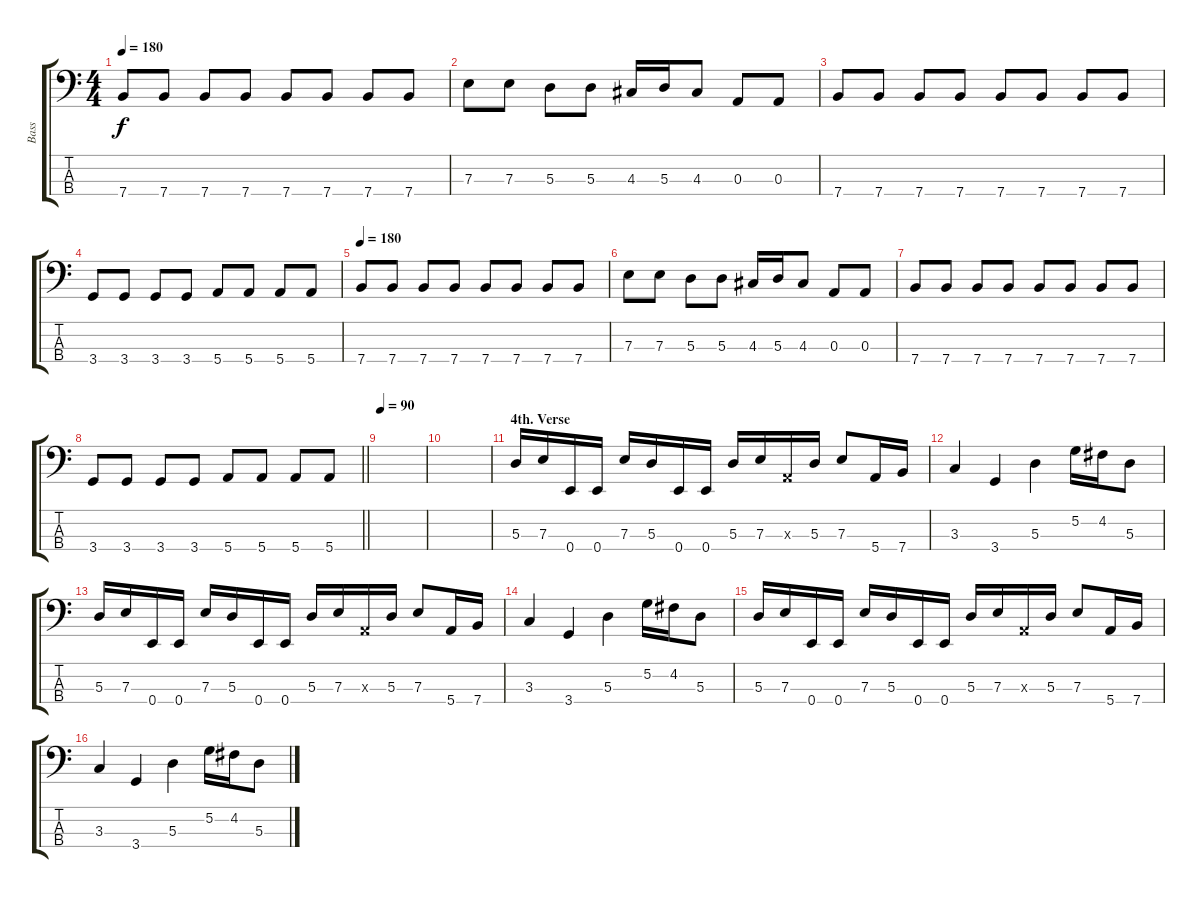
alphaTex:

\track ("Bass" "Bass") {instrument electricbasspick}
\staff {score tabs}
\tuning (G2 D2 A1 E1) {hide}
\ts (4 4)
\tempo 180
\clef f4
\ks c
7.4.8{dy f} 7.4.8 7.4.8 7.4.8 7.4.8 7.4.8 7.4.8 7.4.8 |
7.3.8 7.3.8 5.3.8 5.3.8 4.3.16 5.3.16 4.3.8 0.3.8 0.3.8 |
7.4.8 7.4.8 7.4.8 7.4.8 7.4.8 7.4.8 7.4.8 7.4.8 |
3.4.8 3.4.8 3.4.8 3.4.8 5.4.8 5.4.8 5.4.8 5.4.8 |
\tempo 180
7.4.8 7.4.8 7.4.8 7.4.8 7.4.8 7.4.8 7.4.8 7.4.8 |
7.3.8 7.3.8 5.3.8 5.3.8 4.3.16 5.3.16 4.3.8 0.3.8 0.3.8 |
7.4.8 7.4.8 7.4.8 7.4.8 7.4.8 7.4.8 7.4.8 7.4.8 |
\barLineRight lightlight
3.4.8 3.4.8 3.4.8 3.4.8 5.4.8 5.4.8 5.4.8 5.4.8 |
\tempo 90
|
|
\section ("" "4th. Verse")
5.3.16 7.3.16 0.4.16 0.4.16 7.3.16 5.3.16 0.4.16 0.4.16 5.3.16 7.3.16 0.3{x}.16 5.3.16 7.3.8 5.4.16 7.4.16 |
3.3.4 3.4.4 5.3.4 5.2.16 4.2.16 5.3.8 |
5.3.16 7.3.16 0.4.16 0.4.16 7.3.16 5.3.16 0.4.16 0.4.16 5.3.16 7.3.16 0.3{x}.16 5.3.16 7.3.8 5.4.16 7.4.16 |
3.3.4 3.4.4 5.3.4 5.2.16 4.2.16 5.3.8 |
5.3.16 7.3.16 0.4.16 0.4.16 7.3.16 5.3.16 0.4.16 0.4.16 5.3.16 7.3.16 0.3{x}.16 5.3.16 7.3.8 5.4.16 7.4.16 |
3.3.4 3.4.4 5.3.4 5.2.16 4.2.16 5.3.8
